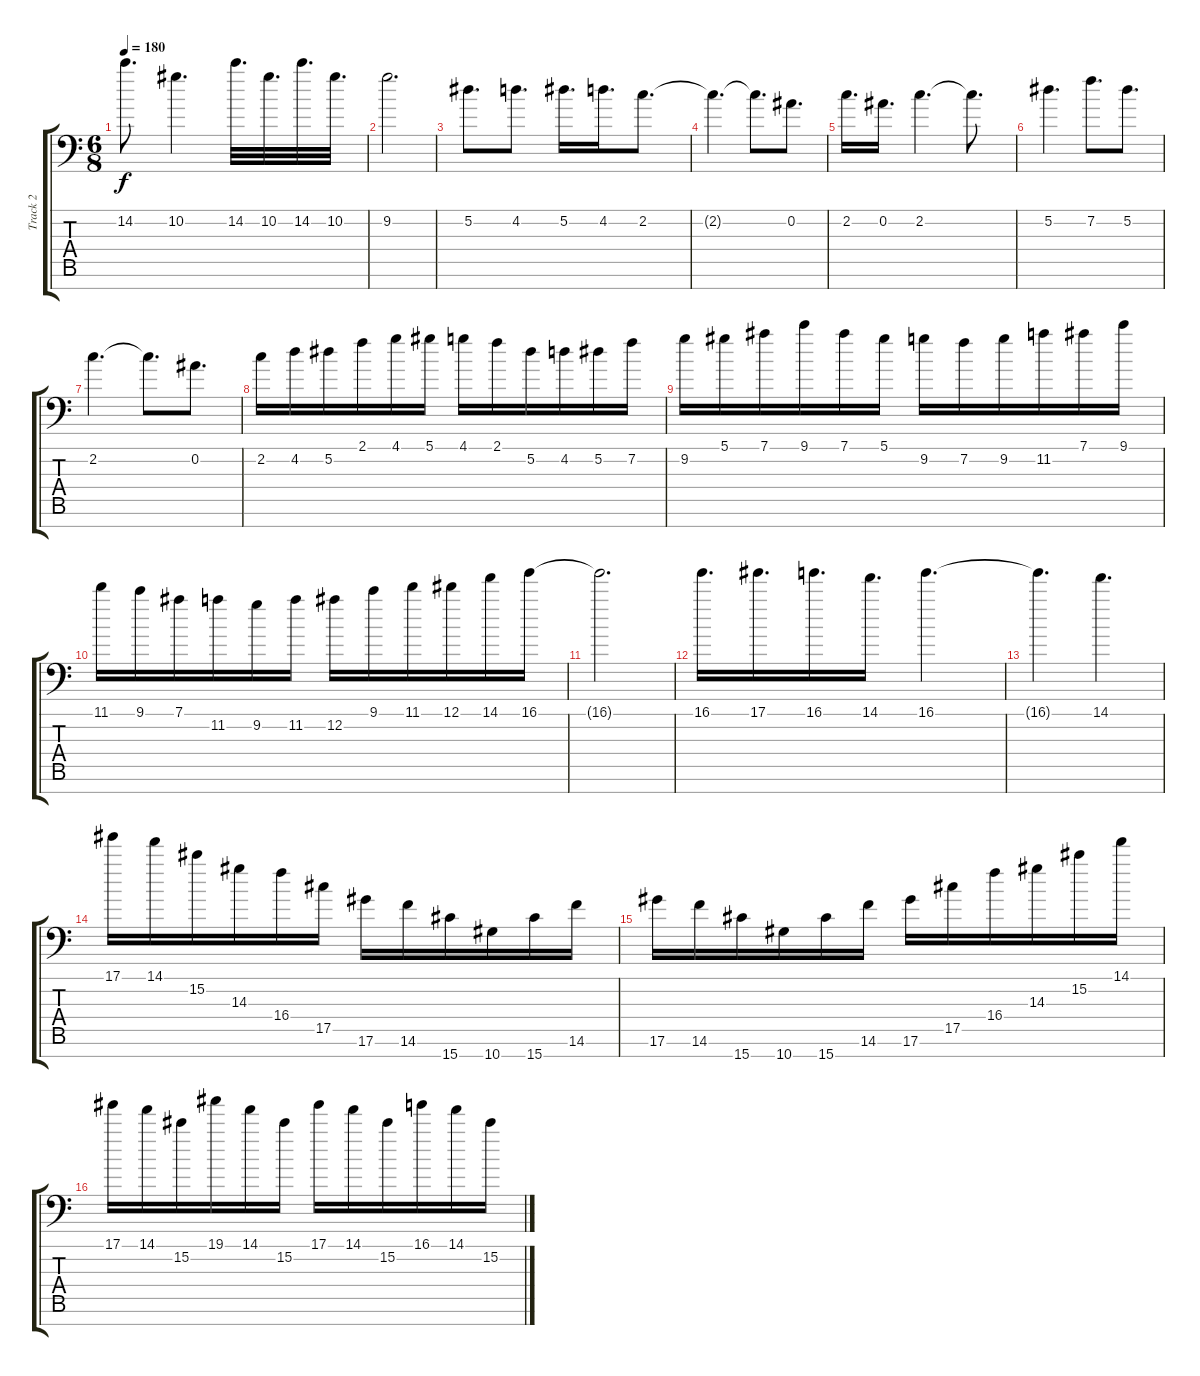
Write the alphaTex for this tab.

\track ("Track 2" "Track 2") {instrument distortionguitar}
\staff {score tabs}
\tuning (Eb4 Bb3 Gb3 Db3 Ab2 Eb2 Bb1) {hide}
\ts (6 8)
\tempo 180
\clef f4
\ks c
14.2{t}.8{d dy f} 10.2.4{d} 14.2.32{d} 10.2.32{d} 14.2.32{d} 10.2.32{d} |
9.2.2{d} |
5.2.8{d} 4.2.8{d} 5.2.16{d} 4.2.16{d} 2.2.8{d} |
2.2{t}.4{d} 2.2{t}.8{d} 0.2.8{d} |
2.2.16{d} 0.2.16{d} 2.2.4{d} 2.2{t}.8{d} |
5.2.4{d} 7.2.8{d} 5.2.8{d} |
2.2.4{d} 2.2{t}.8{d} 0.2.8{d} |
2.2.16 4.2.16 5.2.16 2.1.16 4.1.16 5.1.16 4.1.16 2.1.16 5.2.16 4.2.16 5.2.16 7.2.16 |
9.2.16 5.1.16 7.1.16 9.1.16 7.1.16 5.1.16 9.2.16 7.2.16 9.2.16 11.2.16 7.1.16 9.1.16 |
11.1.16 9.1.16 7.1.16 11.2.16 9.2.16 11.2.16 12.2.16 9.1.16 11.1.16 12.1.16 14.1.16 16.1.16 |
16.1{t}.2{d} |
16.1.16{d} 17.1.16{d} 16.1.16{d} 14.1.16{d} 16.1.4{d} |
16.1{t}.4{d} 14.1.4{d} |
17.1.16 14.1.16 15.2.16 14.3.16 16.4.16 17.5.16 17.6.16 14.6.16 15.7.16 10.7.16 15.7.16 14.6.16 |
17.6.16 14.6.16 15.7.16 10.7.16 15.7.16 14.6.16 17.6.16 17.5.16 16.4.16 14.3.16 15.2.16 14.1.16 |
17.1.16 14.1.16 15.2.16 19.1.16 14.1.16 15.2.16 17.1.16 14.1.16 15.2.16 16.1.16 14.1.16 15.2.16
